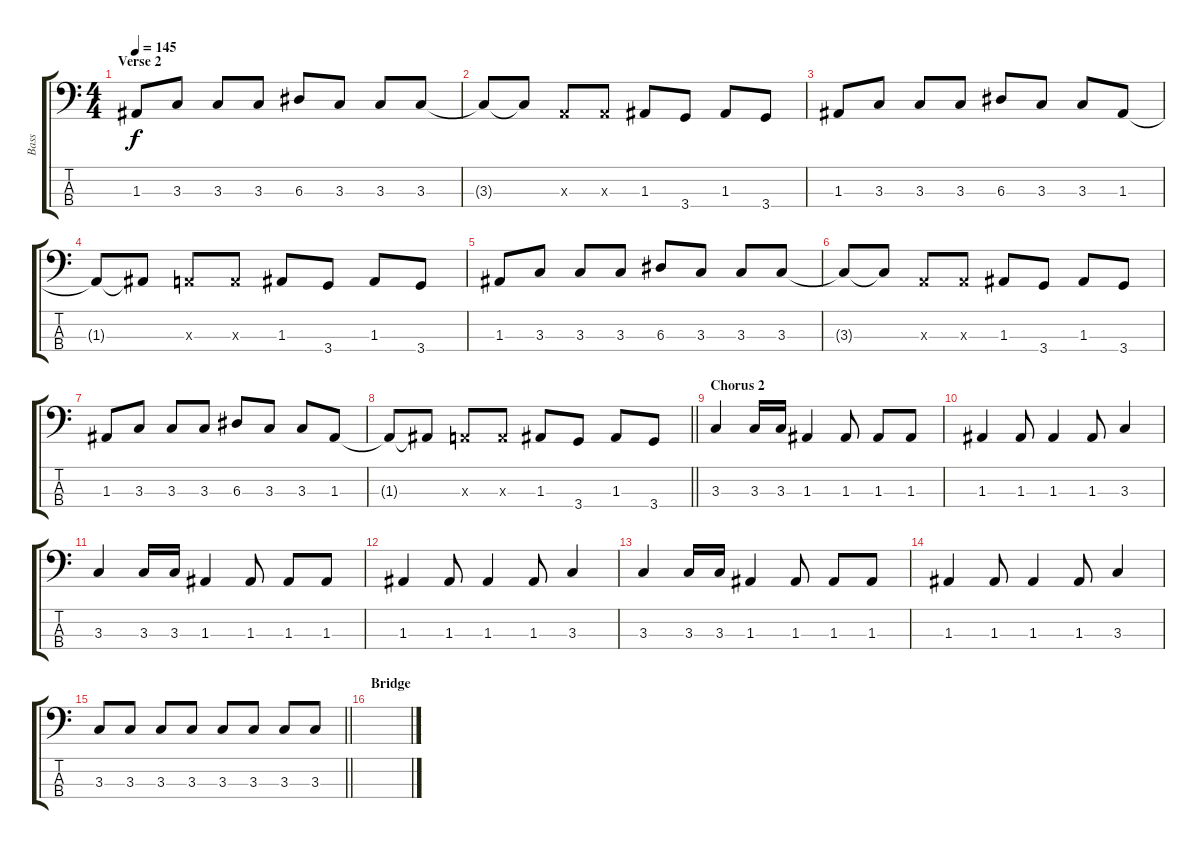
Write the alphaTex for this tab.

\track ("Bass" "Bass") {instrument electricbassfinger}
\staff {score tabs}
\tuning (G2 D2 A1 E1) {hide}
\ts (4 4)
\section ("" "Verse 2")
\tempo 145
\clef f4
\ks c
1.3.8{dy f} 3.3.8 3.3.8 3.3.8 6.3.8 3.3.8 3.3.8 3.3.8 |
3.3{t}.8 3.3{t}.8 0.3{x}.8 0.3{x}.8 1.3.8 3.4.8 1.3.8 3.4.8 |
1.3.8 3.3.8 3.3.8 3.3.8 6.3.8 3.3.8 3.3.8 1.3.8 |
1.3{t}.8 1.3{t}.8 0.3{x}.8 0.3{x}.8 1.3.8 3.4.8 1.3.8 3.4.8 |
1.3.8 3.3.8 3.3.8 3.3.8 6.3.8 3.3.8 3.3.8 3.3.8 |
3.3{t}.8 3.3{t}.8 0.3{x}.8 0.3{x}.8 1.3.8 3.4.8 1.3.8 3.4.8 |
1.3.8 3.3.8 3.3.8 3.3.8 6.3.8 3.3.8 3.3.8 1.3.8 |
\barLineRight lightlight
1.3{t}.8 1.3{t}.8 0.3{x}.8 0.3{x}.8 1.3.8 3.4.8 1.3.8 3.4.8 |
\section ("" "Chorus 2")
3.3.4 3.3.16 3.3.16 1.3.4 1.3.8 1.3.8 1.3.8 |
1.3.4 1.3.8 1.3.4 1.3.8 3.3.4 |
3.3.4 3.3.16 3.3.16 1.3.4 1.3.8 1.3.8 1.3.8 |
1.3.4 1.3.8 1.3.4 1.3.8 3.3.4 |
3.3.4 3.3.16 3.3.16 1.3.4 1.3.8 1.3.8 1.3.8 |
1.3.4 1.3.8 1.3.4 1.3.8 3.3.4 |
\barLineRight lightlight
3.3.8 3.3.8 3.3.8 3.3.8 3.3.8 3.3.8 3.3.8 3.3.8 |
\section ("" "Bridge")
